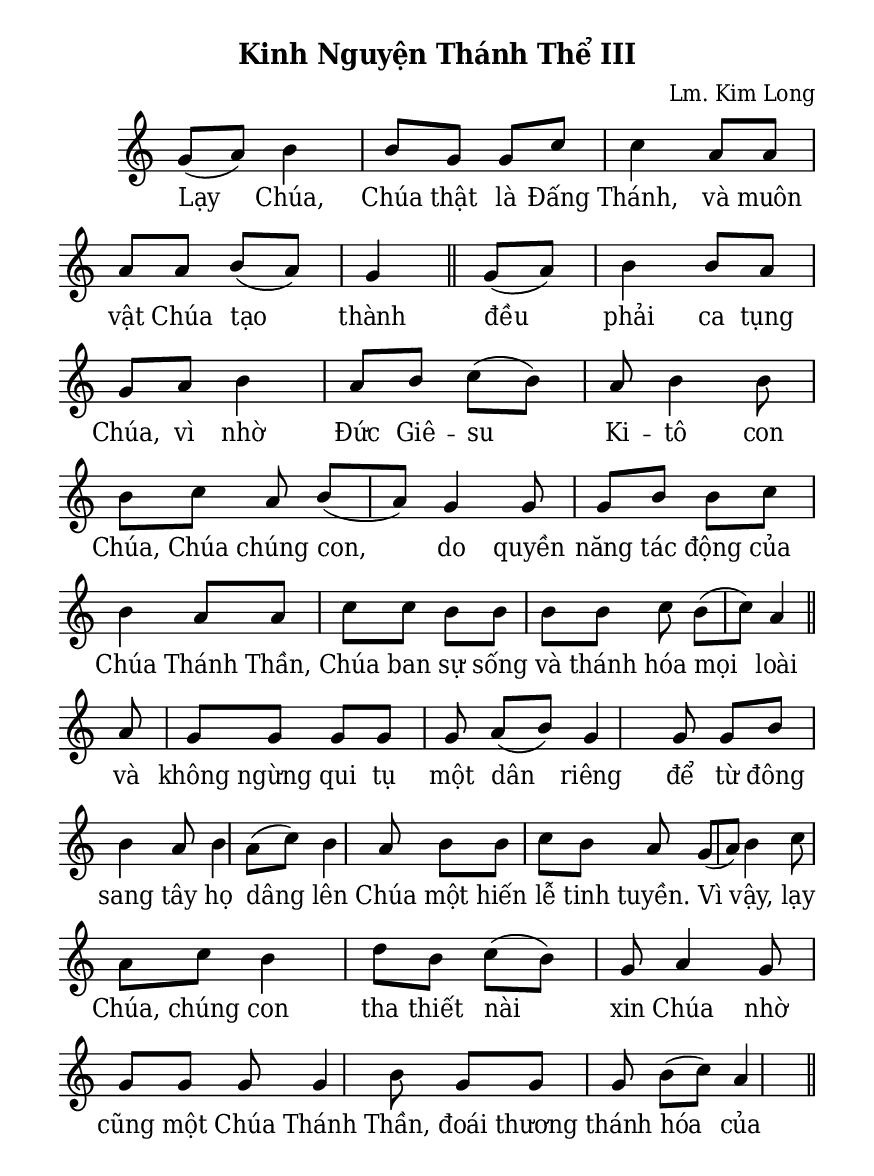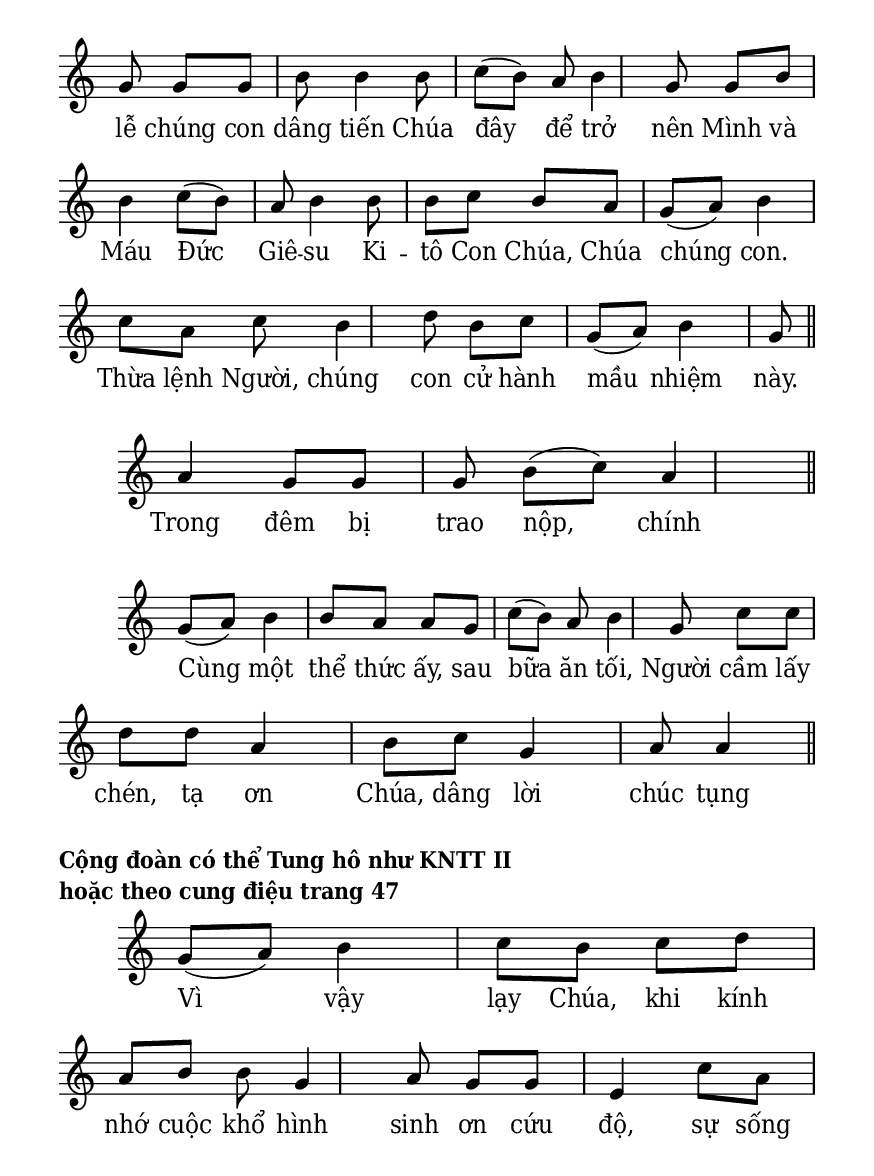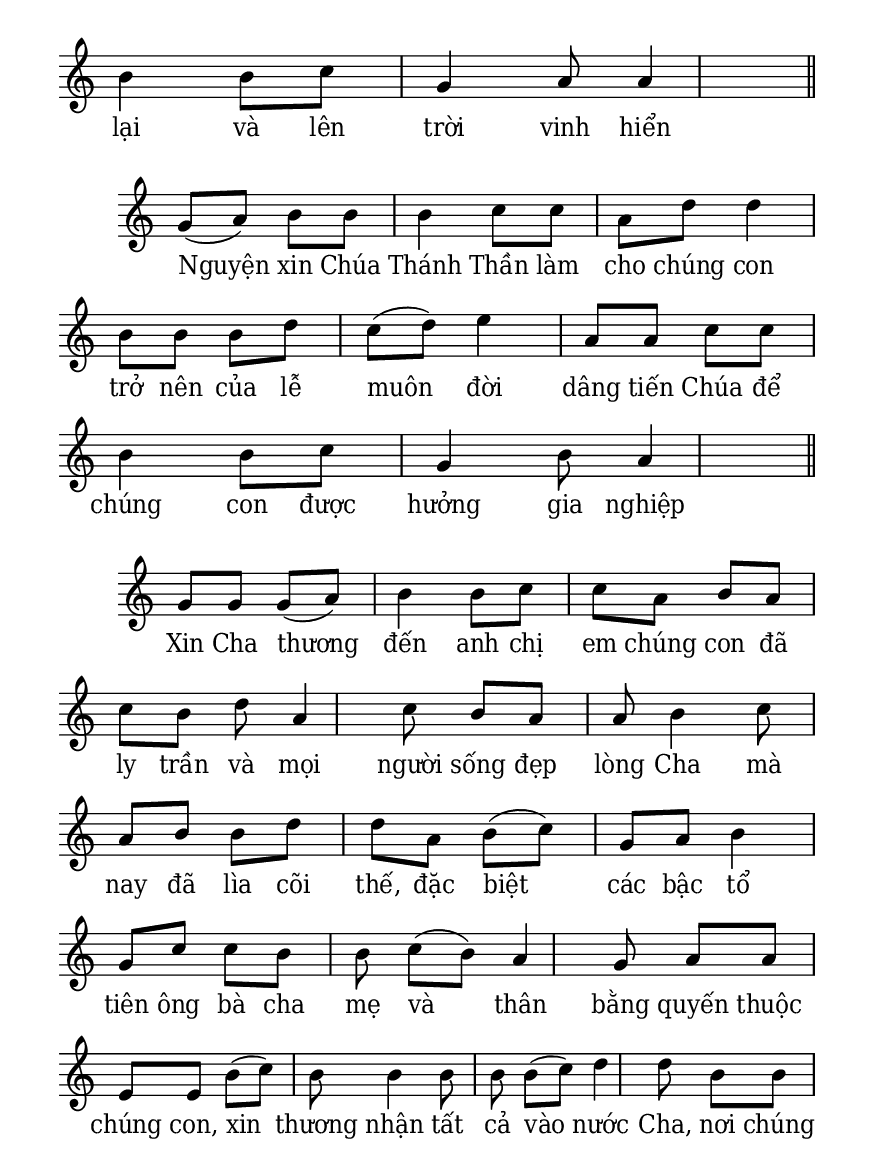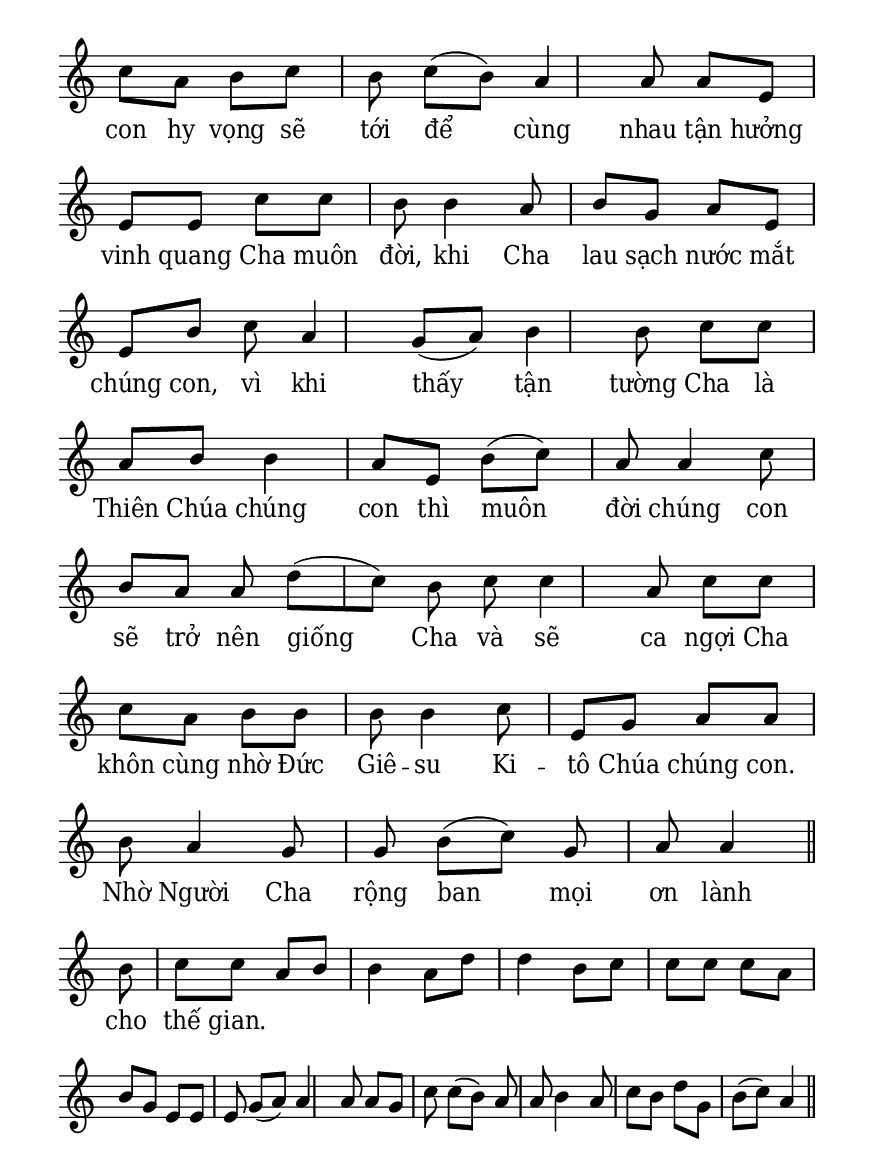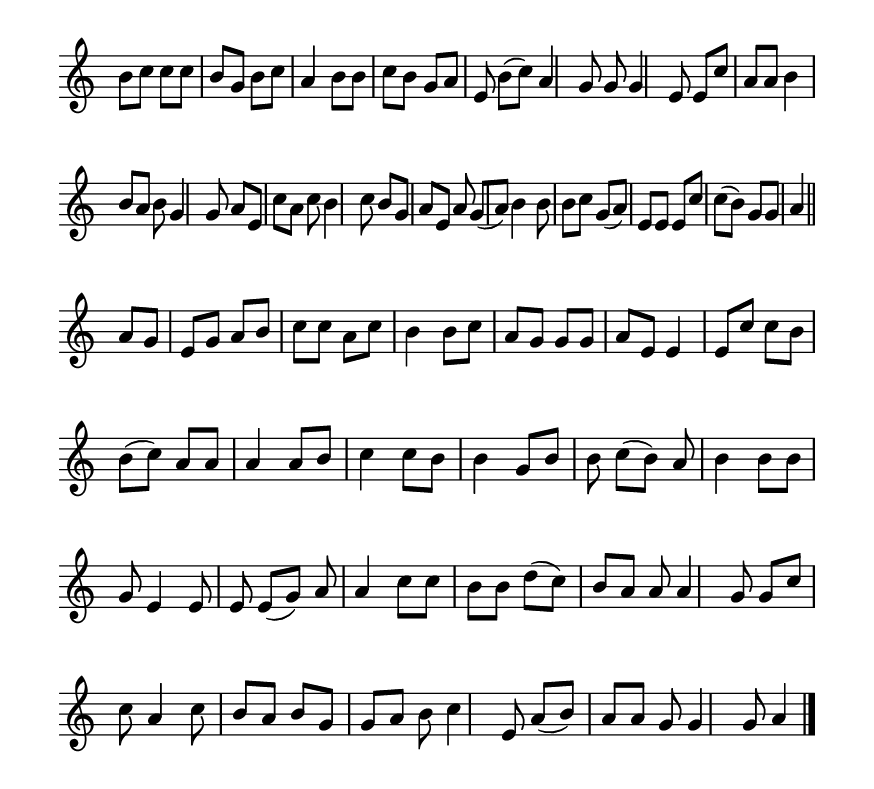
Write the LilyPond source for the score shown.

% Cài đặt chung
\version "2.22.1"
\include "english.ly"

\header {
  subtitle = \markup { \huge \bold "Kinh Nguyện Thánh Thể III" }
  composer = "Lm. Kim Long"
  %arranger = " "
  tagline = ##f
}

% Nhạc
nhacMauMot = \relative c'' {
  g8 ([a]) b4 b8 g g c c4 a8 a a a b ([a]) g4 \bar "||"
  g8 ([a]) b4 b8 a g a b4 a8 b c ([b]) a b4 b8 b c
  a b ([a]) g4 g8 g b b c b4 a8 a c c b b b b
  c b ([c]) a4 \bar "||"
  
  a8 g g g g g a ([b]) g4 g8 g b
  b4 a8 b4 a8 ([c]) b4 a8 b b c b a g ([a]) b4 c8 a c
  b4 d8 b c ([b]) g a4 g8 g g g g4 b8 g g g b ([c]) a4 \bar "||"
  
  g8 g g b b4 b8 c ([b]) a b4 g8 g b b4 c8 ([b]) a b4 b8
  b c b a g ([a]) b4 c8 a c b4 d8 b c g ([a]) b4
  g8 \bar "||"
}

nhacMauHai = \relative c'' {
  a4 g8 g g b ([c]) a4 \bar "||"
}

nhacMauBa = \relative c'' {
  g8 ([a]) b4 b8 a a g c ([b]) a b4
  g8 c c d d a4 b8 c g4 a8 a4 \bar "||"
}

nhacMauBon = \relative c'' {
  g8 ([a]) b4 c8 b c d a b b g4
  a8 g g e4 c'8 a b4 b8 c g4 a8 a4 \bar "||"
}

nhacMauNam = \relative c'' {
  g8 ([a]) b b b4 c8 c a d d4 b8 b b
  d c ([d]) e4 a,8 a c c b4 b8 c g4 b8 a4 \bar "||"
}

nhacMauSau = \relative c'' {
  g8 g g ([a]) b4 b8 c c a b a8 c b d a4
  c8 b a a b4 c8 a b b d d a b ([c]) g a b4
  g8 c c b b c ([b]) a4 g8 a a e e b' ([c]) b b4
  b8 b b ([c]) d4 d8 b b c a b c b c ([b]) a4
  a8 a e e e c' c b b4 a8 b g a e e b' c a4
  g8 ([a]) b4 b8 c c a b b4 a8 e b' ([c]) a a4 c8 b a a
  d ([c]) b c c4 a8 c c c a b b b b4 c8 e,
  g a a b a4 g8 g b ([c]) g a a4 \bar "||" \break
  
  b8 c c a b b4 a8 d d4 b8 c c c c a b g
  e e e g ([a]) a4 a8 a g c c ([b]) a a
  b4 a8 c b d g, b ([c]) a4 \bar "||" \break
  
  b8 c c c b g b c a4 b8 b c b
  g a e b' ([c]) a4 g8 g g4 e8 e c' a a b4
  b8 a b g4 g8 a e c' a c b4
  c8 b g a e a g ([a]) b4 b8 b c g ([a])
  e8 e e c' c ([b]) g g a4 \bar "||" \break
  
  a8 g e g a b c c a c b4 b8 c a
  g8 g g a e e4 e8 c' c b b ([c]) a a a4 a8 b
  c4 c8 b b4 g8 b b c ([b]) a b4 b8 b g e4 e8 e
  e ([g]) a a4 c8 c b b d ([c]) b a a a4 g8 g c c
  a4 c8 b a b g g a b c4
  e,8 a ([b]) a a g g4 g8 a4 \bar "|."
}

% Lời
loiMauMot = \lyricmode {
  Lạy Chúa, Chúa thật là Đấng Thánh,
  và muôn vật Chúa tạo thành đều phải ca tụng Chúa,
  vì nhờ Đức Giê -- su Ki -- tô con Chúa, Chúa chúng con,
  do quyền năng tác động của Chúa Thánh Thần,
  Chúa ban sự sống và thánh hóa mọi loài
  và không ngừng qui tụ một dân riêng
  để từ đông sang tây họ dâng lên Chúa
  một hiến lễ tinh tuyền.
  Vì vậy, lạy Chúa, chúng con tha thiết nài xin Chúa
  nhờ cũng một Chúa Thánh Thần,
  đoái thương thánh hóa của lễ chúng con dâng tiến Chúa đây
  để trở nên Mình và Máu Đức Giê -- su Ki -- tô Con Chúa,
  Chúa chúng con.
  Thừa lệnh Người, chúng con cử hành mầu nhiệm này.
}

loiMauHai = \lyricmode {
  Trong đêm bị trao nộp, chính Người cầm lấy bánh, tạ ơn Chúa,
  dâng lời chúc tụng, bẻ ra và trao cho các môn đệ mà nói:
  Tất cả các con hãy nhận lấy mà ăn,
  Vì này là Mình Thầy sẽ bị nộp vì các con.
}

loiMauBa = \lyricmode {
  Cùng một thể thức ấy, sau bữa ăn tối,
  Người cầm lấy chén, tạ ơn Chúa, dâng lời chúc tụng
  và trao cho các môn đệ mà nói:
  Tất cả các con hãy nhận lấy mà uống,
  vì này là chén Máu Thầy,
  Máu giao ước mới và vĩnh cửu
  sẽ đổ ra cho các con và nhiều người được tha tội.
  Các con hãy làm việc này mà nhớ đến Thầy.
  Đây là mầu nhiệm đức tin.
}

loiMauBon = \lyricmode {
  Vì vậy lạy Chúa, khi kính nhớ cuộc khổ hình sinh ơn cứu độ,
  sự sống lại và lên trời vinh hiển của con Chúa,
  đồng thời mong đợi Người lại đến,
  chúng con dâng lên Chúa hy lễ hằng sống và thánh thiện này
  để tạ ơn Chúa
  Chúng con nài xin Chúa đoái nhìn hiến tế của Hội Thánh
  dâng lên Chúa và khi Chúa nhận đây chính là của lễ
  mà Chúa hiến tế để nguôi lòng Chúa
  xin cho chúng con được bổ dưỡng bởi Mình và Máu Con Chúa
  thì được tràn đầy Thánh Thần của Người
  thì trở nên một thân thể và một tinh thần trong Đức Ki -- tô.
}

loiMauNam = \lyricmode {
  Nguyện xin Chúa Thánh Thần làm cho chúng con trở nên
  của lễ muôn đời dâng tiến Chúa
  để chúng con được hưởng gia nghiệp với các người Chúa đã chọn
  nhất là với Đức Trinh Nữ Ma -- ri -- a rất thánh
  Mẹ Thiên Chúa, thánh Giu -- se bạn trăm năm Đức Trinh Nữ,
  các thánh Tông Đồ và Tử Đạo hiển vinh
  (cùng với thánh "..." "...)"
  cùng toàn thể các thánh, vì chúng con tin tưởng các ngài
  luôn chuyển cầu cùng Chúa cho chúng con.
  Lạy Chúa, chúng con nguyện xin của lễ hòa giải này
  đem lại bình an và ơn cứu độ cho cả thế giới
  Xin cho Hội Thánh Chúa trên đường lữ thứ trần gian
  được vững mạnh trong đức tin và đức mến
  cùng với tôi tớ Chúa là Đức Giáo Hoàng "..." "..." "..."
  Đức Giám Mục "..." "..." "..." chúng con
  cùng toàn thể hàng giám mục,
  giáo sĩ khắp nơi và tất cả dân riêng Chúa.
  Xin Cha thương chấp nhận lời cầu của gia đình
  mà Cha đã muốn tụ họp trước tôn nhan Cha đây.
}

loiMauSau = \lyricmode {
  Xin Cha thương đến anh chị em chúng con đã ly trần
  và mọi người sống đẹp lòng Cha mà nay đã lìa cõi thế,
  đặc biệt các bậc tổ tiên ông bà cha mẹ
  và thân bằng quyến thuộc chúng con,
  xin thương nhận tất cả vào nước Cha,
  nơi chúng con hy vọng sẽ tới để cùng nhau
  tận hưởng vinh quang Cha muôn đời,
  khi Cha lau sạch nước mắt chúng con,
  vì khi thấy tận tường Cha là Thiên Chúa chúng con
  thì muôn đời chúng con sẽ trở nên giống Cha
  và sẽ ca ngợi Cha khôn cùng nhờ Đức Giê -- su Ki -- tô
  Chúa chúng con.
  Nhờ Người Cha rộng ban mọi ơn lành cho thế gian.
}

% Dàn trang
\paper {
  #(set-paper-size "a5")
  top-margin = 10\mm
  bottom-margin = 10\mm
  left-margin = 10\mm
  right-margin = 10\mm
  indent = #0
  #(define fonts
	 (make-pango-font-tree "Deja Vu Serif Condensed"
	 		       "Deja Vu Serif Condensed"
			       "Deja Vu Serif Condensed"
			       (/ 20 20)))
  print-page-number = ##f
}

TongNhip = {
  \key c \major
  \time 2/4
  \set Timing.beamExceptions = #'()
  \set Timing.baseMoment = #(ly:make-moment 1/4)
}

% Đổi kích thước nốt cho bè phụ
notBePhu =
#(define-music-function (font-size music) (number? ly:music?)
   (for-some-music
     (lambda (m)
       (if (music-is-of-type? m 'rhythmic-event)
           (begin
             (set! (ly:music-property m 'tweaks)
                   (cons `(font-size . ,font-size)
                         (ly:music-property m 'tweaks)))
             #t)
           #f))
     music)
   music)

\score {
  <<
    \new Staff \with {
      \remove "Time_signature_engraver"
    }
    <<
        \clef treble
        \new Voice = beSop {
          \TongNhip \nhacMauMot
        }
      \new Lyrics \lyricsto beSop \loiMauMot
    >>
  >>
  \layout {
    indent = 10
    \override Lyrics.LyricSpace.minimum-distance = #0.7
    \override Score.BarNumber.break-visibility = ##(#f #f #f)
    \override Score.SpacingSpanner.uniform-stretching = ##t
    \set Score.defaultBarType = ""
    \set Score.barAlways = ##t
  }
}

\score {
  <<
    \new Staff \with {
      \remove "Time_signature_engraver"
    }
    <<
        \clef treble
        \new Voice = beSop {
          \TongNhip \nhacMauHai
        }
      \new Lyrics \lyricsto beSop \loiMauHai
    >>
  >>
  \layout {
    indent = 10
    \override Lyrics.LyricSpace.minimum-distance = #0.7
    \override Score.BarNumber.break-visibility = ##(#f #f #f)
    \override Score.SpacingSpanner.uniform-stretching = ##t
    \override LyricHyphen.minimum-distance = #0.5
    \set Score.defaultBarType = ""
    \set Score.barAlways = ##t
    ragged-last = ##f
  }
}

\score {
  <<
    \new Staff \with {
      \remove "Time_signature_engraver"
    }
    <<
        \clef treble
        \new Voice = beSop {
          \TongNhip \nhacMauBa
        }
      \new Lyrics \lyricsto beSop \loiMauBa
    >>
  >>
  \layout {
    indent = 10
    \override Lyrics.LyricSpace.minimum-distance = #0.7
    \override Score.BarNumber.break-visibility = ##(#f #f #f)
    \override Score.SpacingSpanner.uniform-stretching = ##t
    \override LyricHyphen.minimum-distance = #0.5
    \set Score.defaultBarType = ""
    \set Score.barAlways = ##t
  }
}

\markup {
  \column {
    \line { \bold "Cộng đoàn có thể Tung hô như KNTT II" }
    \line { \bold "hoặc theo cung điệu trang 47" }
  }
}

\score {
  <<
    \new Staff \with {
      \remove "Time_signature_engraver"
    }
    <<
        \clef treble
        \new Voice = beSop {
          \TongNhip \nhacMauBon
        }
      \new Lyrics \lyricsto beSop \loiMauBon
    >>
  >>
  \layout {
    indent = 10
    \override Lyrics.LyricSpace.minimum-distance = #0.7
    \override Score.BarNumber.break-visibility = ##(#f #f #f)
    \override Score.SpacingSpanner.uniform-stretching = ##t
    \override LyricHyphen.minimum-distance = #0.5
    \set Score.defaultBarType = ""
    \set Score.barAlways = ##t
  }
}

\score {
  <<
    \new Staff \with {
      \remove "Time_signature_engraver"
    }
    <<
        \clef treble
        \new Voice = beSop {
          \TongNhip \nhacMauNam
        }
      \new Lyrics \lyricsto beSop \loiMauNam
    >>
  >>
  \layout {
    indent = 10
    \override Lyrics.LyricSpace.minimum-distance = #0.7
    \override Score.BarNumber.break-visibility = ##(#f #f #f)
    \override Score.SpacingSpanner.uniform-stretching = ##t
    \override LyricHyphen.minimum-distance = #0.5
    \set Score.defaultBarType = ""
    \set Score.barAlways = ##t
    ragged-last = ##f
  }
}

\score {
  <<
    \new Staff \with {
      \remove "Time_signature_engraver"
    }
    <<
        \clef treble
        \new Voice = beSop {
          \TongNhip \nhacMauSau
        }
      \new Lyrics \lyricsto beSop \loiMauSau
    >>
  >>
  \layout {
    indent = 10
    ragged-right = ##f
    \override Lyrics.LyricSpace.minimum-distance = #0.7
    \override Score.BarNumber.break-visibility = ##(#f #f #f)
    \override Score.SpacingSpanner.uniform-stretching = ##t
    \override LyricHyphen.minimum-distance = #0.5
    \set Score.defaultBarType = ""
    \set Score.barAlways = ##t
  }
}
